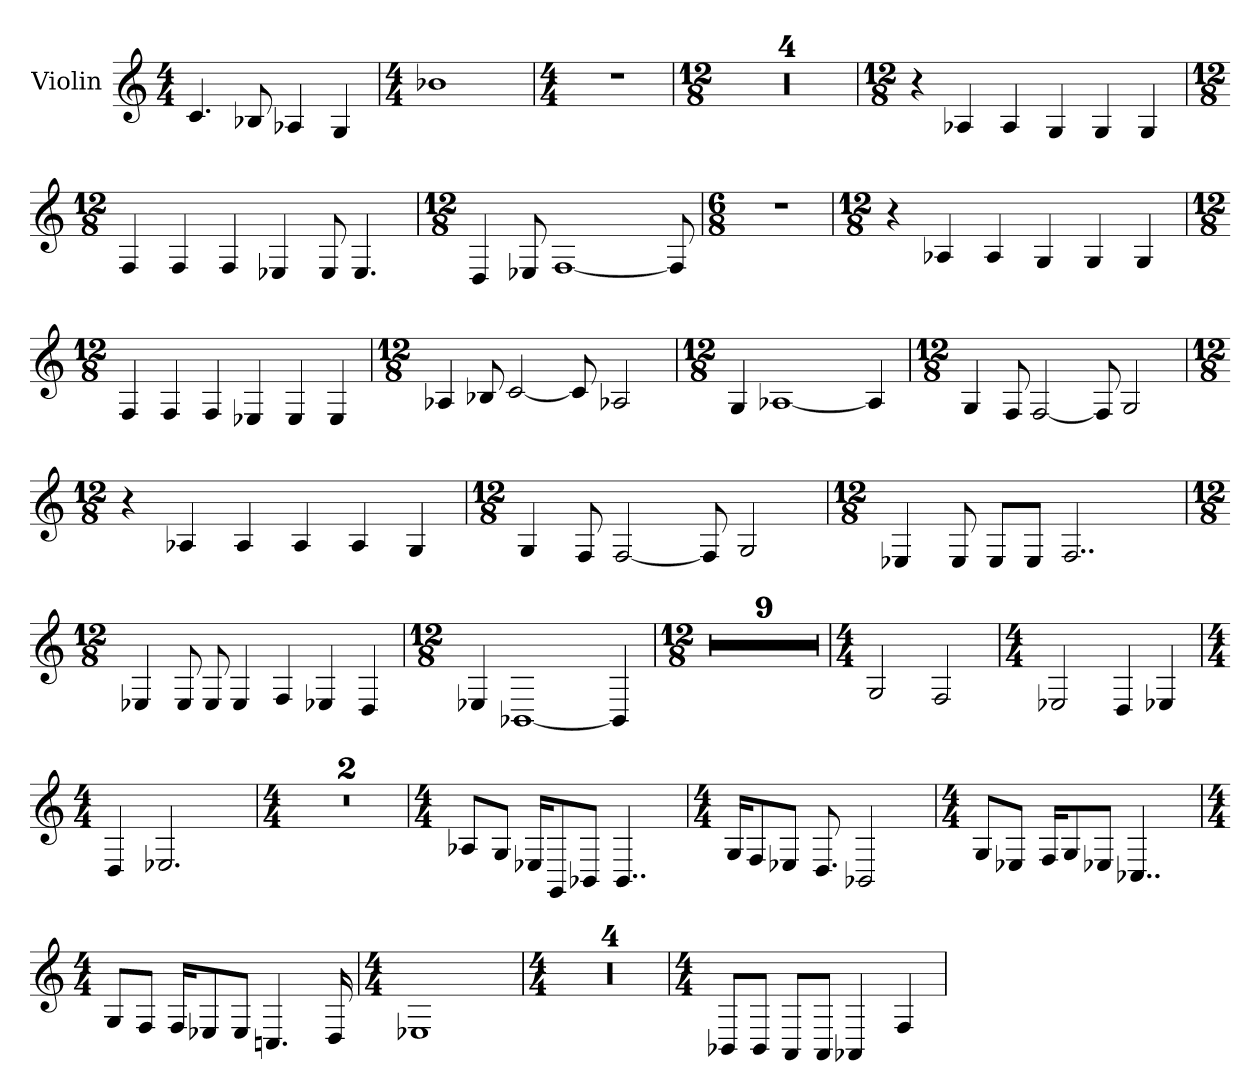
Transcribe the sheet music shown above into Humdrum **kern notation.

**kern
*part1
*staff1
*I"Violin
*I'Vln
*M4/4
=
4.c
8B-X
4A-X
4G
=
*M4/4
1b-X
=
*M4/4
1r
=
*M12/8
1.r
=
*M12/8
1.r
=
*M12/8
1.r
=
*M12/8
1.r
=
*M12/8
4r
4A-X
4A-
4G
4G
4G
=
*M12/8
4F
4F
4F
4E-X
8E-
4.E-
=
*M12/8
4D
8E-X
[1F
8F]
=
*M6/8
2.r
=
*M12/8
4r
4A-X
4A-
4G
4G
4G
=
*M12/8
4F
4F
4F
4E-X
4E-
4E-
=
*M12/8
4A-X
8B-X
[2c
8c]
2A-X
=
*M12/8
4G
[1A-X
4A-]
=
*M12/8
4G
8F
[2F
8F]
2G
=
*M12/8
4r
4A-X
4A-
4A-
4A-
4G
=
*M12/8
4G
8F
[2F
8F]
2G
=
*M12/8
4E-X
8E-
8E-L
8E-J
2..F
=
*M12/8
4E-X
8E-
8E-
4E-
4F
4E-X
4D
=
*M12/8
4E-X
[1BB-X
4BB-]
=
*M12/8
1.r
=
*M12/8
1.r
=
*M12/8
1.r
=
*M12/8
1.r
=
*M12/8
1.r
=
*M12/8
1.r
=
*M12/8
1.r
=
*M12/8
1.r
=
*M12/8
1.r
=
*M4/4
2G
2F
=
*M4/4
2E-X
4D
4E-X
=
*M4/4
4D
2.E-X
=
*M4/4
1r
=
*M4/4
1r
=
*M4/4
8A-XL
8GJ
16E-XKL
8GG
8BB-XJ
4..BB-
=
*M4/4
16GKL
8F
8E-XJ
8.D
2BB-X
=
*M4/4
8GL
8E-XJ
16FKL
8G
8E-XJ
4..C-X
=
*M4/4
8GL
8FJ
16FKL
8E-X
8E-J
4.Cn
16D
=
*M4/4
1E-X
=
*M4/4
1r
=
*M4/4
1r
=
*M4/4
1r
=
*M4/4
1r
=
*M4/4
8BB-XL
8BB-J
8AAL
8AAJ
4AA-X
4F
=
*-
